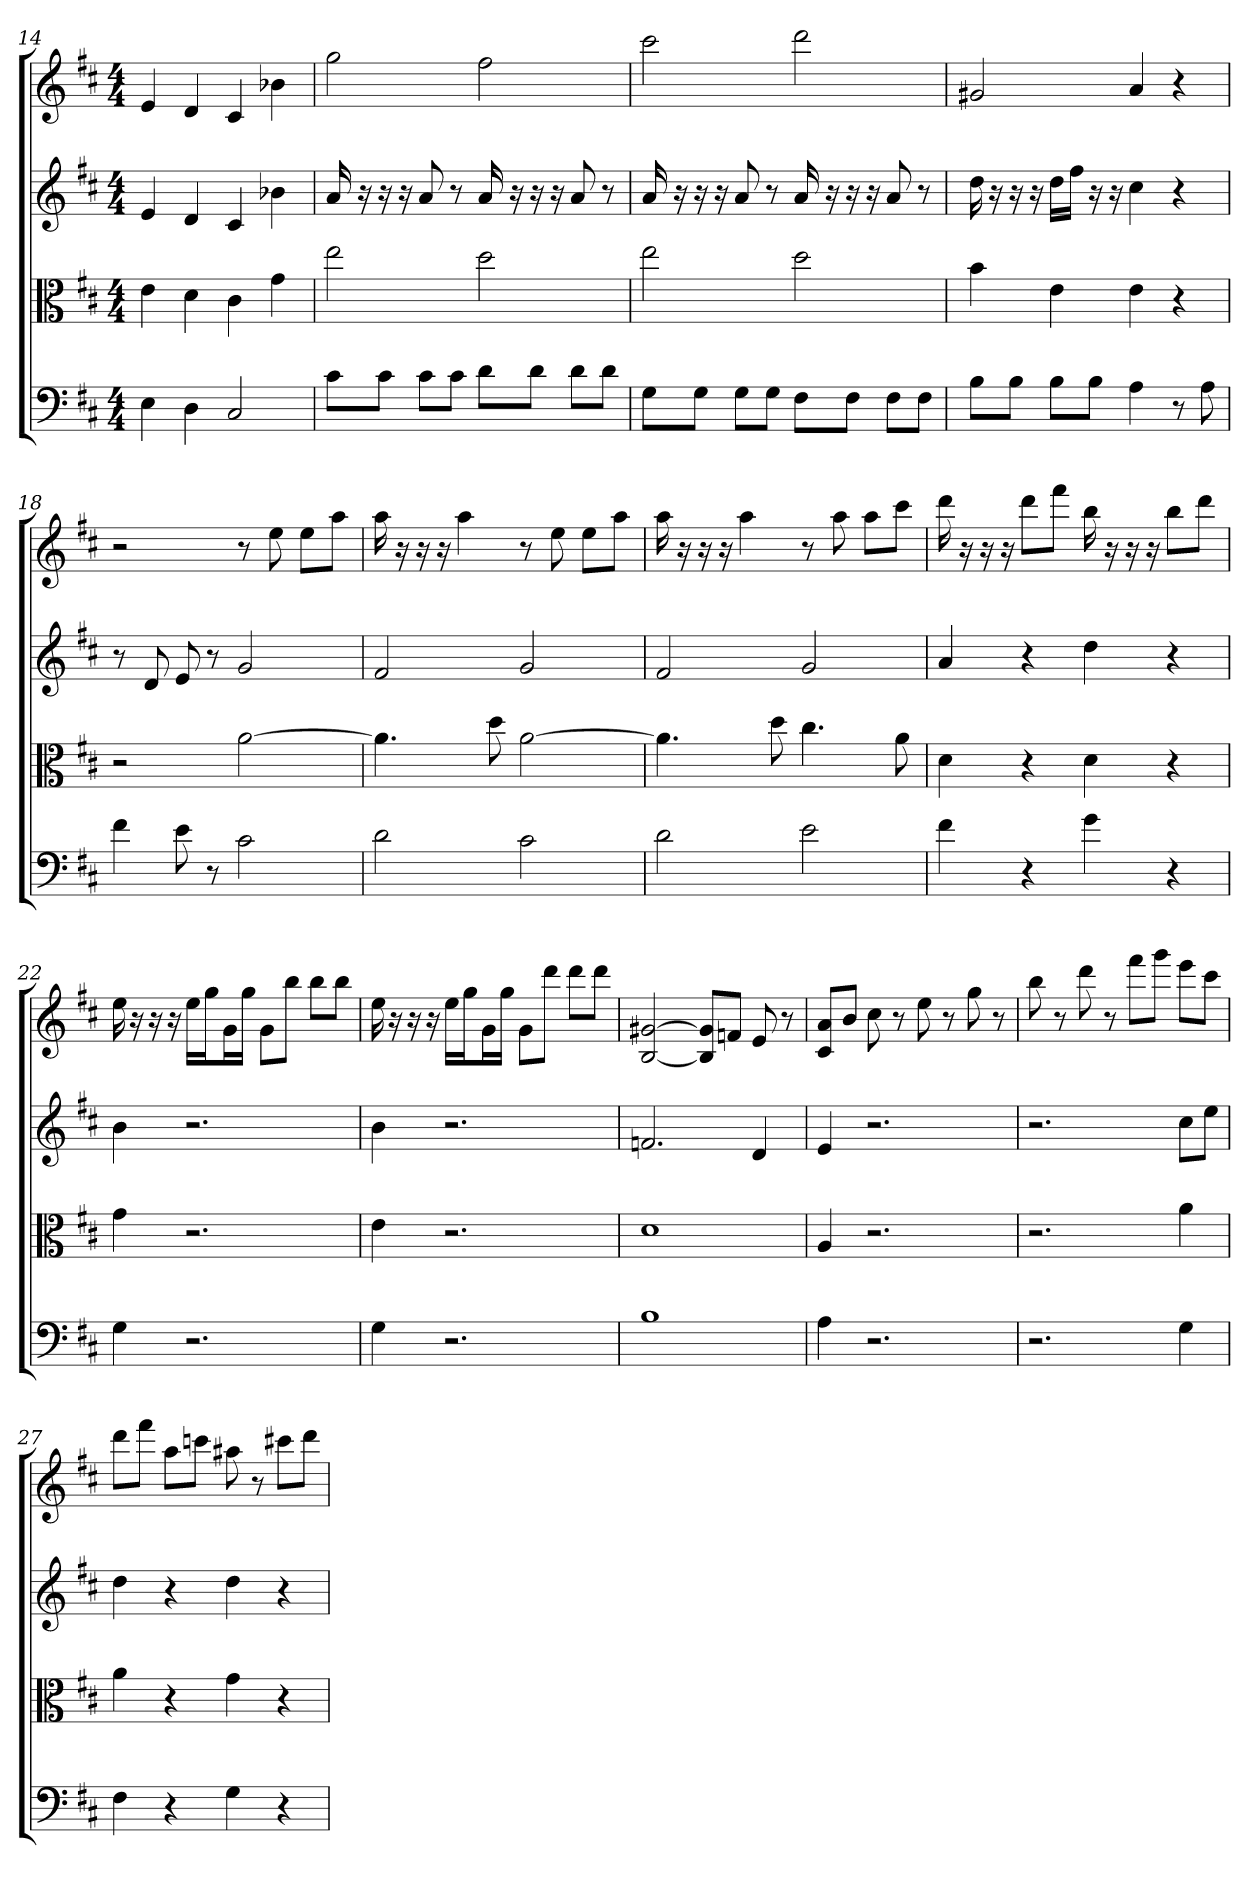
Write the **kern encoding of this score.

**kern	**kern	**kern	**kern
*part4	*part3	*part2	*part1
*staff4	*staff3	*staff2	*staff1
*clefF4	*clefC3	*clefG2	*clefG2
*k[f#c#]	*k[f#c#]	*k[f#c#]	*k[f#c#]
*b:	*b:	*b:	*b:
*M4/4	*M4/4	*M4/4	*M4/4
=14	=14	=14	=14
4E	4e	4e	4e
4D	4d	4d	4d
2C#	4c#	4c#	4c#
.	4g	4b-X	4b-X
=15	=15	=15	=15
8c#\L	2ee	16a	2gg
.	.	16r	.
8c#\J	.	16r	.
.	.	16r	.
8c#\L	.	8a	.
8c#\J	.	8r	.
8d\L	2dd	16a	2ff#
.	.	16r	.
8d\J	.	16r	.
.	.	16r	.
8d\L	.	8a	.
8d\J	.	8r	.
=16	=16	=16	=16
8G\L	2ee	16a	2ccc#
.	.	16r	.
8G\J	.	16r	.
.	.	16r	.
8G\L	.	8a	.
8G\J	.	8r	.
8F#\L	2dd	16a	2ddd
.	.	16r	.
8F#\J	.	16r	.
.	.	16r	.
8F#\L	.	8a	.
8F#\J	.	8r	.
=17	=17	=17	=17
8B\L	4b	16dd	2g#X
.	.	16r	.
8B\J	.	16r	.
.	.	16r	.
8B\L	4e	16dd\LL	.
.	.	16ff#\JJ	.
8B\J	.	16r	.
.	.	16r	.
4A	4e	4cc#	4a
8r	4r	4r	4r
8A	.	.	.
=18	=18	=18	=18
4f#	2r	8r	2r
.	.	8d	.
8e	.	8e	.
8r	.	8r	.
2c#	[2a	2g	8r
.	.	.	8ee
.	.	.	8ee\L
.	.	.	8aa\J
=19	=19	=19	=19
2d	4.a]	2f#	16aa
.	.	.	16r
.	.	.	16r
.	.	.	16r
.	.	.	4aa
.	8dd	.	.
2c#	[2a	2g	8r
.	.	.	8ee
.	.	.	8ee\L
.	.	.	8aa\J
=20	=20	=20	=20
2d	4.a]	2f#	16aa
.	.	.	16r
.	.	.	16r
.	.	.	16r
.	.	.	4aa
.	8dd	.	.
2e	4.cc#	2g	8r
.	.	.	8aa
.	.	.	8aa\L
.	8a	.	8ccc#\J
=21	=21	=21	=21
4f#	4d	4a	16ddd
.	.	.	16r
.	.	.	16r
.	.	.	16r
4r	4r	4r	8ddd\L
.	.	.	8fff#\J
4g	4d	4dd	16bb
.	.	.	16r
.	.	.	16r
.	.	.	16r
4r	4r	4r	8bb\L
.	.	.	8ddd\J
=22	=22	=22	=22
4G	4g	4b	16ee
.	.	.	16r
.	.	.	16r
.	.	.	16r
2.r	2.r	2.r	16ee\LL
.	.	.	16gg\J
.	.	.	16g\L
.	.	.	16gg\JJ
.	.	.	8g\L
.	.	.	8bb\J
.	.	.	8bb\L
.	.	.	8bb\J
=23	=23	=23	=23
4G	4e	4b	16ee
.	.	.	16r
.	.	.	16r
.	.	.	16r
2.r	2.r	2.r	16ee\LL
.	.	.	16gg\J
.	.	.	16g\L
.	.	.	16gg\JJ
.	.	.	8g\L
.	.	.	8ddd\J
.	.	.	8ddd\L
.	.	.	8ddd\J
=24	=24	=24	=24
1B	1d	2.fn	[2B [2g#X
.	.	.	8B]/ 8g#]/L
.	.	.	8fn/J
.	.	4d	8e
.	.	.	8r
=25	=25	=25	=25
4A	4A	4e	8c#/ 8a/L
.	.	.	8b/J
2.r	2.r	2.r	8cc#
.	.	.	8r
.	.	.	8ee
.	.	.	8r
.	.	.	8gg
.	.	.	8r
=26	=26	=26	=26
2.r	2.r	2.r	8bb
.	.	.	8r
.	.	.	8ddd
.	.	.	8r
.	.	.	8fff#\L
.	.	.	8ggg\J
4G	4a	8cc#\L	8eee\L
.	.	8ee\J	8ccc#\J
=27	=27	=27	=27
4F#	4a	4dd	8ddd\L
.	.	.	8fff#\J
4r	4r	4r	8aa\L
.	.	.	8cccn\J
4G	4g	4dd	8aa#X
.	.	.	8r
4r	4r	4r	8ccc#X\L
.	.	.	8ddd\J
=	=	=	=
*-	*-	*-	*-
